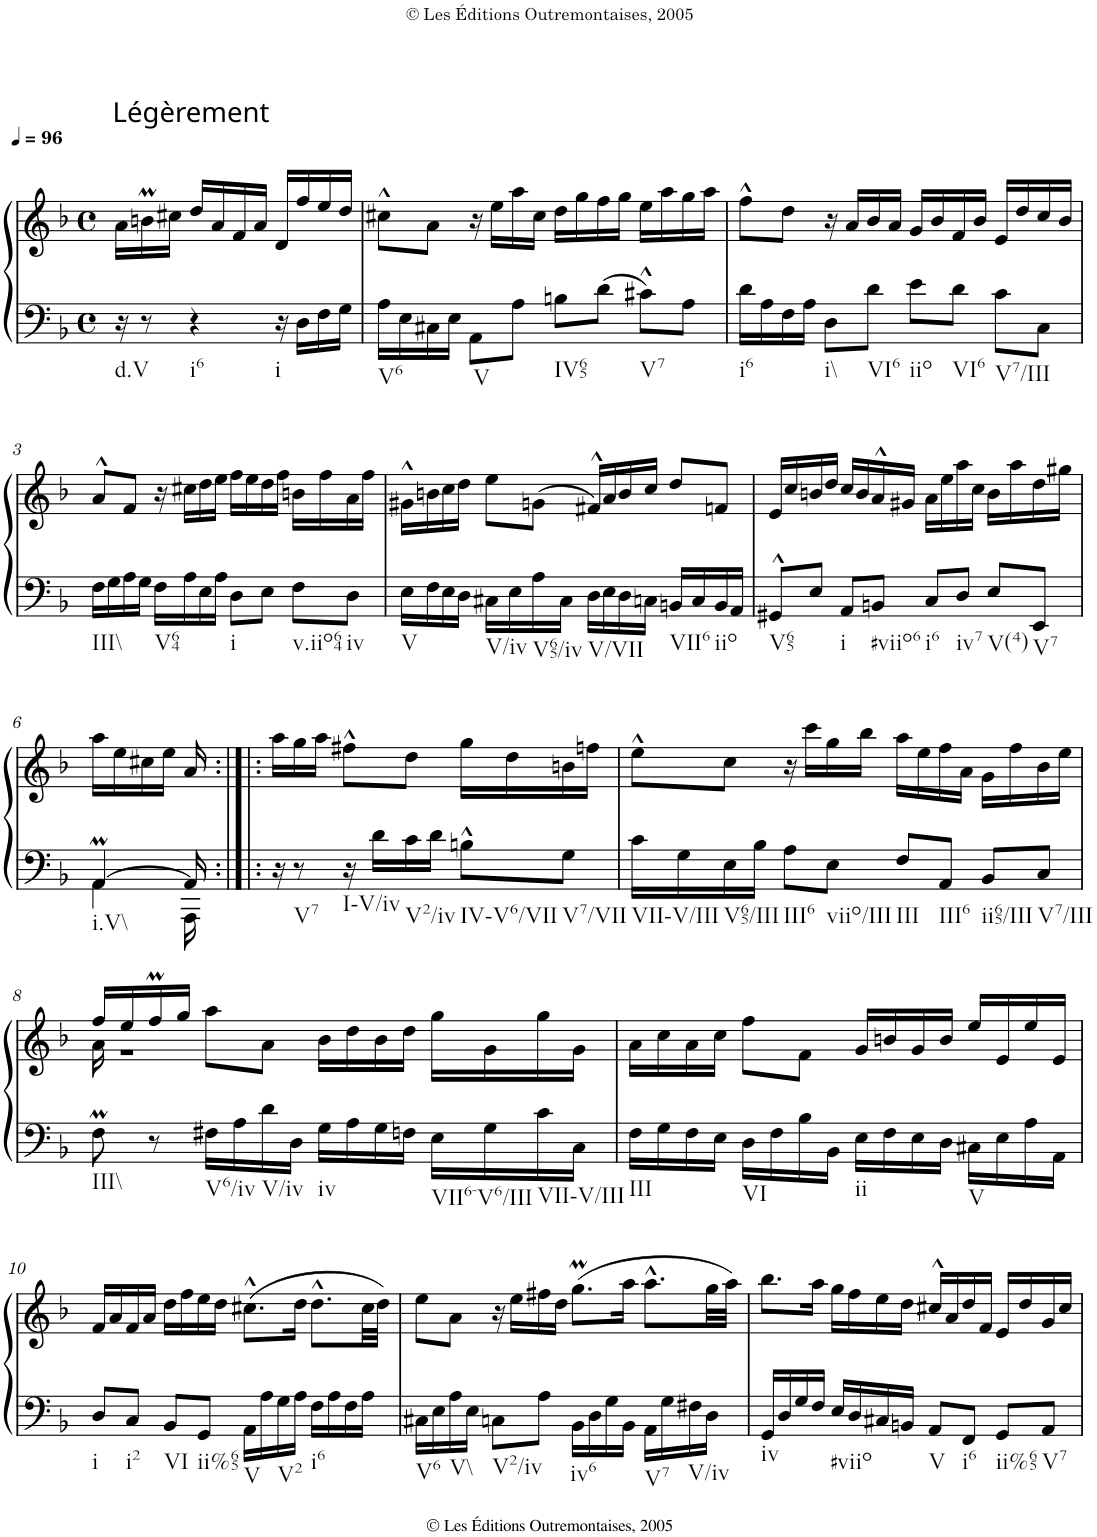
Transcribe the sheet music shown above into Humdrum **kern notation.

**kern	**kern
*part1	*part1
*staff2	*staff1
*I"Clavecin	*
*clefF4	*clefG2
*k[b-]	*k[b-]
*M4/4	*M4/4
*met(c)	*met(c)
*MM96	*MM96
=	=
!	!LO:TX:a:t=Légèrement
!LO:TX:b:t=d.V	!
16r	16a\LL
8r	16bnm\
.	16cc#X\JJ
!LO:TX:b:t=i6	!
4r	16dd/LL
.	16a/
.	16f/
.	16a/JJ
!LO:TX:b:t=i	!
16r	16d/LL
16D\LL	16ff/
16F\	16ee/
16G\JJ	16dd/JJ
=1	=1
!LO:TX:b:t=V6	!
16A\LL	8cc#X^^\L
16E\	.
16C#X\	8a\J
16E\JJ	.
!LO:TX:b:t=V	!
8AA\L	16r
.	16ee\LL
8A\J	16aa\
.	16cc#\JJ
!LO:TX:b:t=IV65	!
8Bn\L	16dd\LL
.	16gg\
8d\J	16ff\
.	16gg\JJ
!LO:TX:b:t=V7	!
8c#X^^\L	16ee\LL
.	16aa\
8A\J	16gg\
.	16aa\JJ
=2	=2
!LO:TX:b:t=i6	!
16d\LL	8ff^^\L
16A\	.
16F\	8dd\J
16A\JJ	.
!LO:TX:b:t=i\\	!
8D\L	16r
.	16a/LL
!LO:TX:b:t=VI6	!
8d\J	16b-/
.	16a/JJ
!LO:TX:b:t=iio	!
8e\L	16g/LL
.	16b-/
!LO:TX:b:t=VI6	!
8d\J	16f/
.	16b-/JJ
!LO:TX:b:t=V7/III	!
8c\L	16e/LL
.	16dd/
8C\J	16cc/
.	16b-/JJ
!!LO:LB:g=z
=3	=3
!LO:TX:b:t=III\\	!
16F\LL	8a^^/L
16G\	.
16A\	8f/J
16G\JJ	.
!LO:TX:b:t=V64	!
16F\LL	16r
16A\	16cc#X\LL
16E\	16dd\
16A\JJ	16ee\JJ
!LO:TX:b:t=i	!
8D\L	16ff\LL
.	16ee\
8E\J	16dd\
.	16ff\JJ
!LO:TX:b:t=v.iio64	!
8F\L	16bn\LL
.	16ff\
!LO:TX:b:t=iv	!
8D\J	16a\
.	16ff\JJ
=4	=4
!LO:TX:b:t=V	!
16E\LL	16g#X^^\LL
16F\	16bn\
16E\	16cc\
16D\JJ	16dd\JJ
!LO:TX:b:t=V/iv	!
16C#X\LL	8ee\L
16E\	.
!LO:TX:b:t=V65/iv	!
16A\	(>8gn\J
16C#\JJ	.
!LO:TX:b:t=V/VII	!
16D\LL	16f#X^^/LL)
16E\	16a/
16D\	16b/
16Cn\JJ	16cc/JJ
!LO:TX:b:t=VII6	!
16BBn/LL	8dd/L
16C/	.
!LO:TX:b:t=iio	!
16BB/	8fn/J
16AA/JJ	.
=5	=5
!LO:TX:b:t=V65	!
8GG#X^^/L	16e/LL
.	16cc/
8E/J	16bn/
.	16dd/JJ
!LO:TX:b:t=i	!
8AA/L	16cc/LL
.	16b/
!LO:TX:b:t=#viio6	!
8BBn/J	16a^^/
.	16g#X/JJ
!LO:TX:b:t=i6	!
8C/L	16a\LL
.	16ee\
!LO:TX:b:t=iv7	!
8D/J	16aa\
.	16cc\JJ
!LO:TX:b:t=V(4)	!
8E/L	16b\LL
.	16aa\
!LO:TX:b:t=V7	!
8EE/J	16dd\
.	16gg#X\JJ
!!LO:LB:g=z
=6	=6
*^	*
!LO:TX:b:t=i.V\\	!	!
[4AAm/	4AA\	16aa\LL
.	.	16ee\
.	.	16cc#X\
.	.	16ee\JJ
16AA/]	16AAA\	16a/
*v	*v	*
=6X1:|!|:	=6X1:|!|:
16r	16aa\LL
!LO:TX:b:t=V7	!
8r	16gg\
.	16aa\JJ
!LO:TX:b:t=I-V/iv	!
16r	8ff#X^^\L
16d\LL	.
!LO:TX:b:t=V2/iv	!
16c\	8dd\J
16d\JJ	.
!LO:TX:b:t=IV-V6/VII	!
8Bn^^\L	16gg\LL
.	16dd\
!LO:TX:b:t=V7/VII	!
8G\J	16bn\
.	16ffn\JJ
=7	=7
!LO:TX:b:t=VII-V/III	!
16c\LL	8ee^^\L
16G\	.
!LO:TX:b:t=V65/III	!
16E\	8cc\J
16B-\JJ	.
!LO:TX:b:t=III6	!
8A\L	16r
.	16ccc\LL
!LO:TX:b:t=viio/III	!
8E\J	16gg\
.	16bb-\JJ
!LO:TX:b:t=III	!
8F/L	16aa\LL
.	16ee\
!LO:TX:b:t=III6	!
8AA/J	16ff\
.	16a\JJ
!LO:TX:b:t=ii65/III	!
8BB-/L	16g\LL
.	16ff\
!LO:TX:b:t=V7/III	!
8C/J	16b-\
.	16ee\JJ
!!LO:LB:g=z
=8	=8
*	*^
!LO:TX:b:t=III\\	!	!
8FM\	16ff/LL	16a\
.	16ee/	2...r
8r	16ffM/	.
.	16gg/JJ	.
!LO:TX:b:t=V6/iv	!	!
16F#X\LL	8aa\L	.
16A\	.	.
!LO:TX:b:t=V/iv	!	!
16d\	8a\J	.
16D\JJ	.	.
!LO:TX:b:t=iv	!	!
16G\LL	16b-\LL	.
16A\	16dd\	.
16G\	16b-\	.
16Fn\JJ	16dd\JJ	.
!LO:TX:b:t=VII6-V6/III	!	!
16E\LL	16gg\LL	.
16G\	16g\	.
!LO:TX:b:t=VII-V/III	!	!
16c\	16gg\	.
16C\JJ	16g\JJ	.
*	*v	*v
=9	=9
!LO:TX:b:t=III	!
16F\LL	16a\LL
16G\	16r
16F\	16cc\
16E\JJ	16a\
!LO:TX:b:t=VI	!
16D\LL	16cc\JJ
16F\	8ff\L
16B-\	.
16BB-\JJ	8f\J
!LO:TX:b:t=ii	!
16E\LL	.
16F\	16g/LL
16E\	16bn/
16D\JJ	16g/
!LO:TX:b:t=V	!
16C#X\LL	16b/JJ
16E\	16ee/LL
16A\	16e/
16AA\JJ	16ee/
16ryy	16e/JJ
!!LO:LB:g=z
=10	=10
!LO:TX:b:t=i	!
8D/L	16f/LL
.	16a/
!LO:TX:b:t=i2	!
8C/J	16f/
.	16a/JJ
!LO:TX:b:t=VI	!
8BB-/L	16dd\LL
.	16ff\
!LO:TX:b:t=ii%65	!
8GG/J	16ee\
.	16dd\JJ
!LO:TX:b:t=V	!
16AA\LL	(>8.cc#X^^\L
16A\	.
!LO:TX:b:t=V2	!
16G\	.
16A\JJ	16dd\Jk
!LO:TX:b:t=i6	!
16F\LL	8.dd^^\L
16A\	.
16F\	.
16A\JJ	32cc#\LL
.	32dd\JJJ)
=11	=11
!LO:TX:b:t=V6	!
16C#X\LL	8ee\L
16E\	.
!LO:TX:b:t=V\\	!
16A\	8a\J
16E\JJ	.
!LO:TX:b:t=V2/iv	!
8Cn\L	16r
.	16ee\LL
8A\J	16ff#X\
.	16dd\JJ
!LO:TX:b:t=iv6	!
16BB-\LL	(>8.ggM\L
16D\	.
16G\	.
16BB-\JJ	16aa\Jk
!LO:TX:b:t=V7	!
16AA\LL	8.aa^^\L
16G\	.
!LO:TX:b:t=V/iv	!
16F#X\	.
16D\JJ	32gg\LL
.	32aa\JJJ)
=12	=12
!LO:TX:b:t=iv	!
16GG/LL	8.bb-\L
16D/	.
16G/	.
16F/JJ	16aa\Jk
!LO:TX:b:t=#viio	!
16E/LL	16gg\LL
16D/	16ff\
16C#X/	16ee\
16BBn/JJ	16dd\JJ
!LO:TX:b:t=V	!
8AA/L	16cc#X^^/LL
.	16a/
!LO:TX:b:t=i6	!
8FF/J	16dd/
.	16f/JJ
!LO:TX:b:t=ii%65	!
8GG/L	16e/LL
.	16dd/
!LO:TX:b:t=V7	!
8AA/J	16g/
.	16cc#/JJ
=	=
*-	*-
